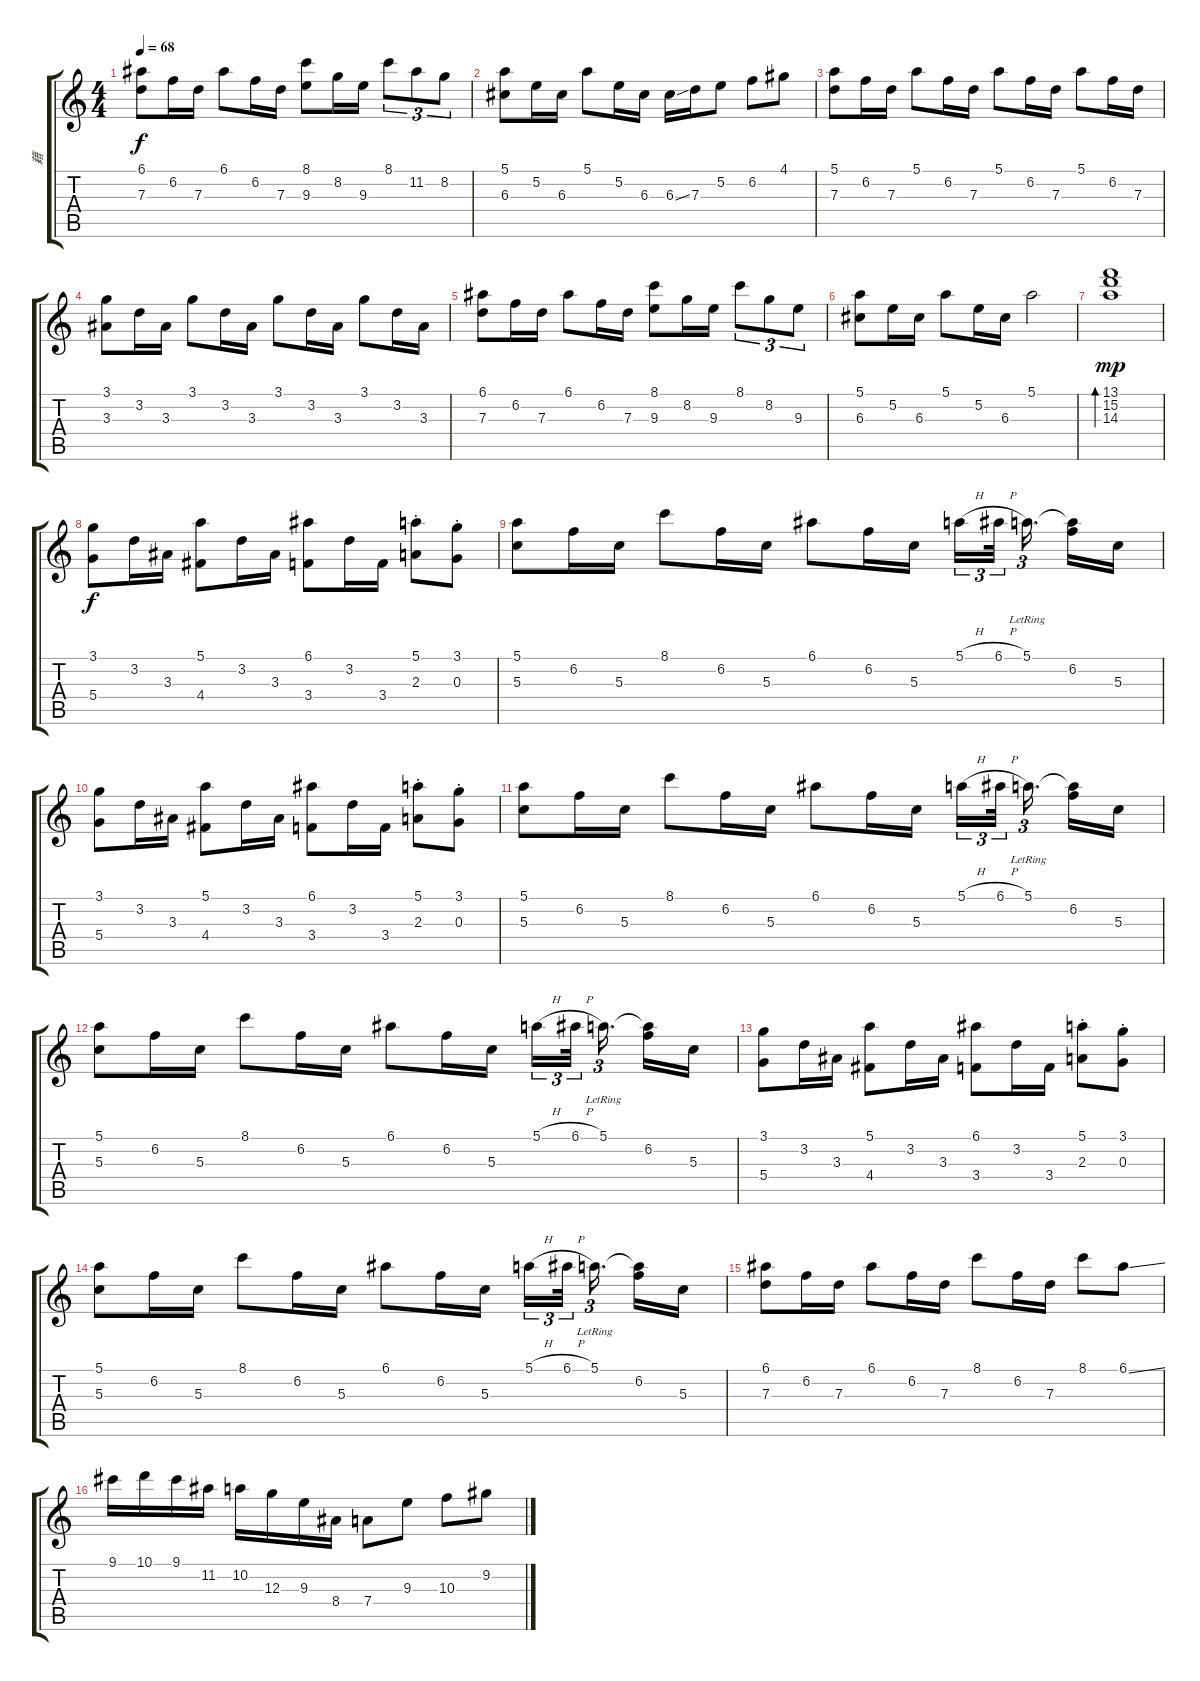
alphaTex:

\track ("藉" "藉") {instrument acousticguitarsteel}
\staff {score tabs}
\tuning (E4 B3 G3 D3 A2 E2) {hide}
\ts (4 4)
\tempo 68
\clef g2
\ks c
(6.1 7.3).8{dy f} 6.2.16 7.3.16 6.1.8 6.2.16 7.3.16 (8.1 9.3).8 8.2.16 9.3.16 8.1.8{tu (3 2)} 11.2.8{tu (3 2)} 8.2.8{tu (3 2)} |
(5.1 6.3).8 5.2.16 6.3.16 5.1.8 5.2.16 6.3.16 6.3{ss}.16 7.3.16 5.2.8 6.2.8 4.1.8 |
(5.1 7.3).8 6.2.16 7.3.16 5.1.8 6.2.16 7.3.16 5.1.8 6.2.16 7.3.16 5.1.8 6.2.16 7.3.16 |
(3.1 3.3).8 3.2.16 3.3.16 3.1.8 3.2.16 3.3.16 3.1.8 3.2.16 3.3.16 3.1.8 3.2.16 3.3.16 |
(6.1 7.3).8 6.2.16 7.3.16 6.1.8 6.2.16 7.3.16 (8.1 9.3).8 8.2.16 9.3.16 8.1.8{tu (3 2)} 8.2.8{tu (3 2)} 9.3.8{tu (3 2)} |
(5.1 6.3).8 5.2.16 6.3.16 5.1.8 5.2.16 6.3.16 5.1.2 |
(13.1 15.2 14.3).1{bd 240 dy mp} |
(3.1 5.4).8{dy f} 3.2.16 3.3.16 (5.1 4.4).8 3.2.16 3.3.16 (6.1 3.4).8 3.2.16 3.4.16 (5.1{st} 2.3{st}).8 (3.1{st} 0.3{st}).8 |
(5.1 5.3).8 6.2.16 5.3.16 8.1.8 6.2.16 5.3.16 6.1.8 6.2.16 5.3.16 5.1{h}.16{tu (3 2)} 6.1{h}.32{tu (3 2) beam splitsecondary} 5.1{lr}.16{d tu (3 2) beam splitsecondary} (5.1{t} 6.2).16 5.3.16 |
(3.1 5.4).8 3.2.16 3.3.16 (5.1 4.4).8 3.2.16 3.3.16 (6.1 3.4).8 3.2.16 3.4.16 (5.1{st} 2.3{st}).8 (3.1{st} 0.3{st}).8 |
(5.1 5.3).8 6.2.16 5.3.16 8.1.8 6.2.16 5.3.16 6.1.8 6.2.16 5.3.16 5.1{h}.16{tu (3 2)} 6.1{h}.32{tu (3 2) beam splitsecondary} 5.1{lr}.16{d tu (3 2) beam splitsecondary} (5.1{t} 6.2).16 5.3.16 |
(5.1 5.3).8 6.2.16 5.3.16 8.1.8 6.2.16 5.3.16 6.1.8 6.2.16 5.3.16 5.1{h}.16{tu (3 2)} 6.1{h}.32{tu (3 2) beam splitsecondary} 5.1{lr}.16{d tu (3 2) beam splitsecondary} (5.1{t} 6.2).16 5.3.16 |
(3.1 5.4).8 3.2.16 3.3.16 (5.1 4.4).8 3.2.16 3.3.16 (6.1 3.4).8 3.2.16 3.4.16 (5.1{st} 2.3{st}).8 (3.1{st} 0.3{st}).8 |
(5.1 5.3).8 6.2.16 5.3.16 8.1.8 6.2.16 5.3.16 6.1.8 6.2.16 5.3.16 5.1{h}.16{tu (3 2)} 6.1{h}.32{tu (3 2) beam splitsecondary} 5.1{lr}.16{d tu (3 2) beam splitsecondary} (5.1{t} 6.2).16 5.3.16 |
(6.1 7.3).8 6.2.16 7.3.16 6.1.8 6.2.16 7.3.16 8.1.8 6.2.16 7.3.16 8.1.8 6.1{ss}.8 |
9.1.16 10.1.16 9.1.16 11.2.16 10.2.16 12.3.16 9.3.16 8.4.16 7.4.8 9.3.8 10.3.8 9.2.8
